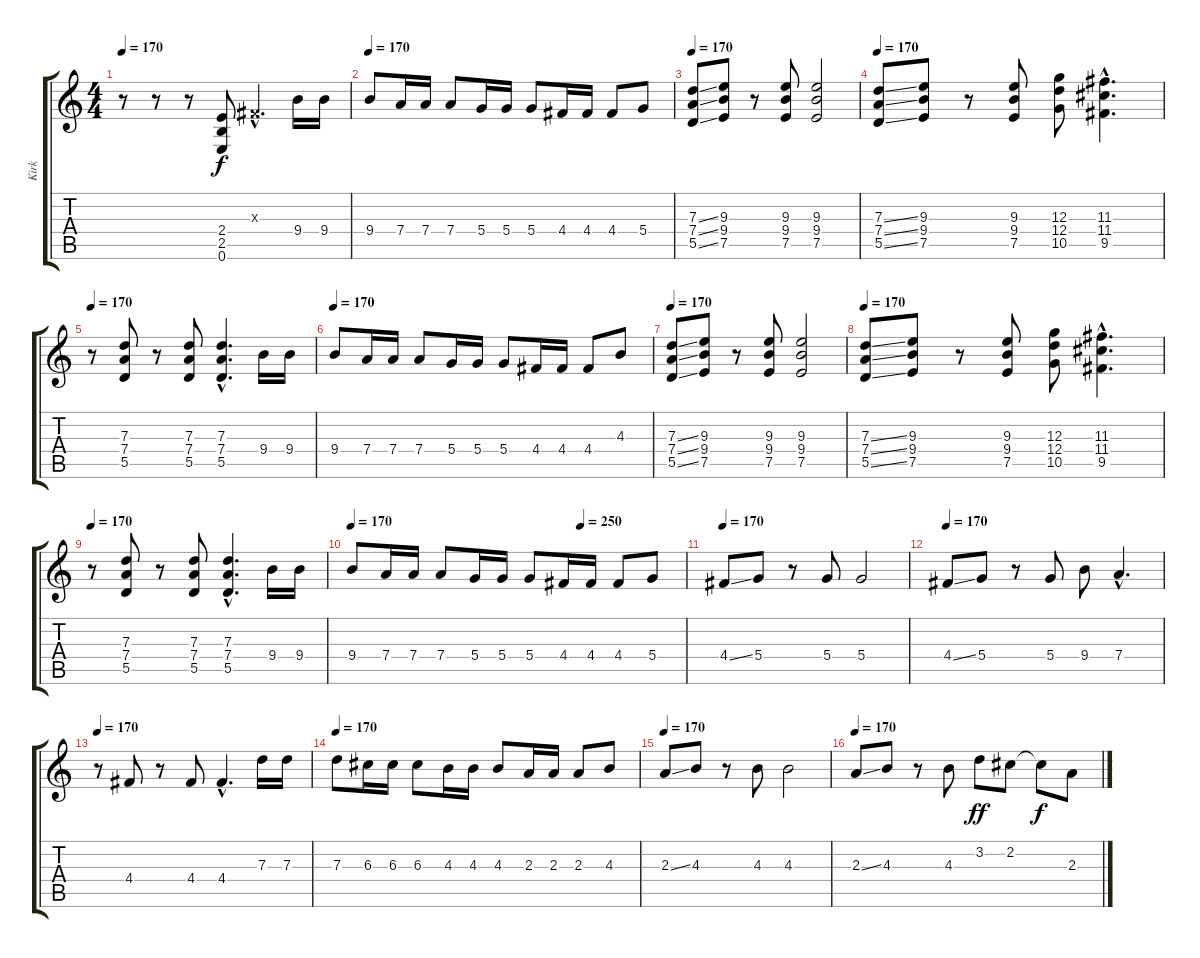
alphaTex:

\track ("Kirk" "Kirk") {instrument distortionguitar}
\staff {score tabs}
\tuning (E4 B3 G3 D3 A2 E2) {hide}
\ts (4 4)
\tempo 170
\clef g2
\ks c
r.8{dy f volume 11} r.8{volume 10} r.8{volume 9} (2.4{t} 2.5{t} 0.6{t}).8{volume 8} -1.3{hac x}.4{d} 9.4.16{volume 13} 9.4.16 |
\tempo 170
9.4.8 7.4.16 7.4.16 7.4.8 5.4.16 5.4.16 5.4.8 4.4.16 4.4.16 4.4.8 5.4.8 |
\tempo 170
(7.3{ss} 7.4{ss} 5.5{ss}).8 (9.3 9.4 7.5).8 r.8 (9.3 9.4 7.5).8 (9.3 9.4 7.5).2 |
\tempo 170
(7.3{ss} 7.4{ss} 5.5{ss}).8 (9.3 9.4 7.5).8 r.8 (9.3 9.4 7.5).8 (12.3 12.4 10.5).8 (11.3{hac} 11.4{hac} 9.5{hac}).4{d} |
\tempo 170
r.8 (7.3 7.4 5.5).8 r.8 (7.3 7.4 5.5).8 (7.3{hac} 7.4{hac} 5.5{hac}).4{d} 9.4.16 9.4.16 |
\tempo 170
9.4.8 7.4.16 7.4.16 7.4.8 5.4.16 5.4.16 5.4.8 4.4.16 4.4.16 4.4.8 4.3.8 |
\tempo 170
(7.3{ss} 7.4{ss} 5.5{ss}).8 (9.3 9.4 7.5).8 r.8 (9.3 9.4 7.5).8 (9.3 9.4 7.5).2 |
\tempo 170
(7.3{ss} 7.4{ss} 5.5{ss}).8 (9.3 9.4 7.5).8 r.8 (9.3 9.4 7.5).8 (12.3 12.4 10.5).8 (11.3{hac} 11.4{hac} 9.5{hac}).4{d} |
\tempo 170
r.8 (7.3 7.4 5.5).8 r.8 (7.3 7.4 5.5).8 (7.3{hac} 7.4{hac} 5.5{hac}).4{d} 9.4.16 9.4.16 |
\tempo 170
\tempo (250 0.6875)
9.4.8 7.4.16 7.4.16 7.4.8 5.4.16 5.4.16 5.4.8 4.4.16 4.4.16 4.4.8 5.4.8 |
\tempo 170
4.4{ss}.8 5.4.8 r.8 5.4.8 5.4.2 |
\tempo 170
4.4{ss}.8 5.4.8 r.8 5.4.8 9.4.8 7.4{hac}.4{d} |
\tempo 170
r.8 4.4.8 r.8 4.4.8 4.4{hac}.4{d} 7.3.16 7.3.16 |
\tempo 170
7.3.8 6.3.16 6.3.16 6.3.8 4.3.16 4.3.16 4.3.8 2.3.16 2.3.16 2.3.8 4.3.8 |
\tempo 170
2.3{ss}.8 4.3.8 r.8 4.3.8 4.3.2 |
\tempo 170
2.3{ss}.8 4.3.8 r.8 4.3.8 3.2.8{dy ff} 2.2.8 2.2{t}.8{dy f} 2.3.8
